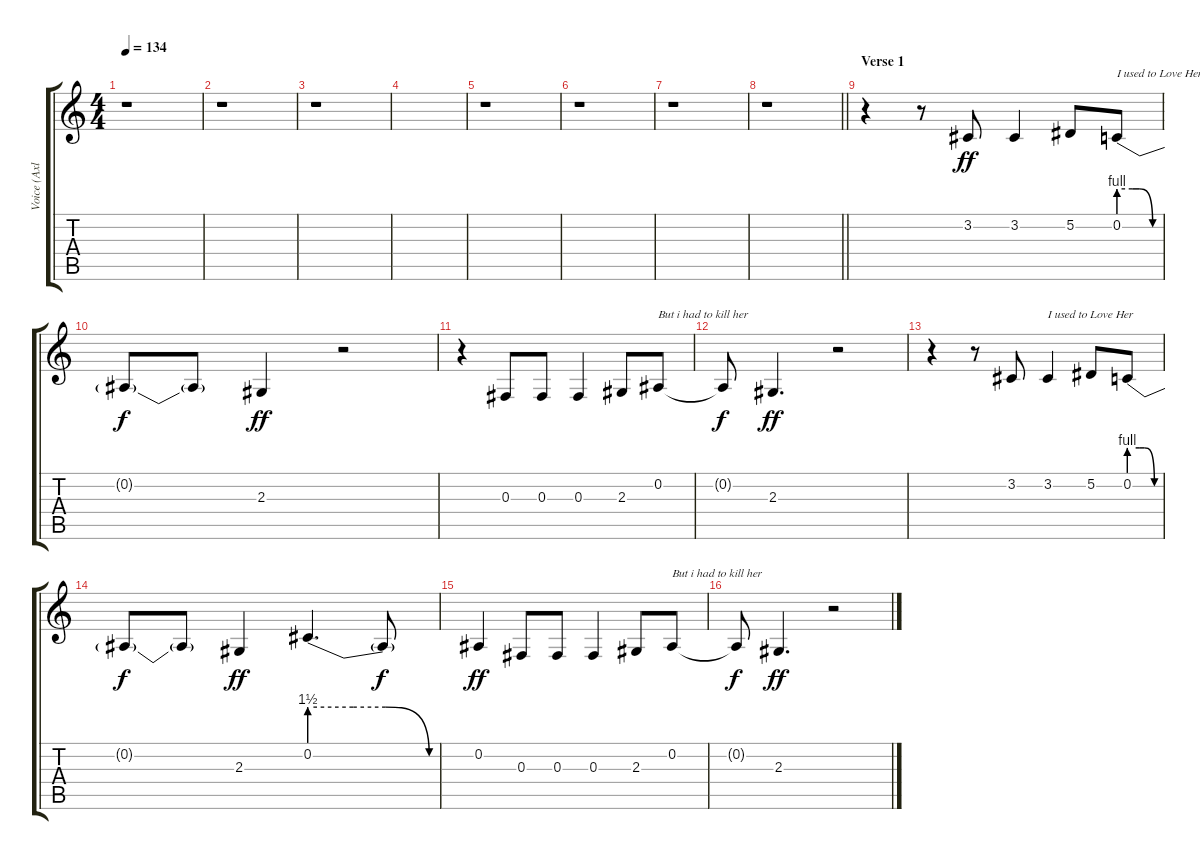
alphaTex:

\track ("Voice (Axl Rose)" "Voice (Axl") {instrument lead8bassandlead}
\staff {score tabs}
\tuning (Eb4 Bb3 Gb3 Db3 Ab2 Eb2) {hide}
\ts (4 4)
\tempo 134
\clef g2
\ks c
r.1{dy ff instrument lead8bassandlead} |
r.1 |
r.1 |
|
r.1 |
r.1 |
r.1 |
\barLineRight lightlight
r.1 |
\section ("" "Verse 1")
r.4 r.8 3.2.8 3.2.4 5.2.8 0.2{be (custom 0 4 20 4 30 4 50 0 60 0)}.8{txt "I used to Love Her"} |
0.2{t}.8{dy f} 0.2{t}.8 2.3.4{dy ff} r.2 |
r.4 0.3.8 0.3.8 0.3.4 2.3.8 0.2.8{txt "But i had to kill her"} |
0.2{t}.8{dy f} 2.3.4{d dy ff} r.2 |
r.4 r.8 3.2.8 3.2.4{txt "I used to Love Her"} 5.2.8 0.2{be (custom 0 4 20 4 30 4 50 0 60 0)}.8 |
0.2{t}.8{dy f} 0.2{t}.8 2.3.4{dy ff} 0.2{be (custom 0 6 20 6 35 6 55 0 60 0)}.4{d} 0.2{t}.8{dy f} |
0.2.4{dy ff} 0.3.8 0.3.8 0.3.4 2.3.8 0.2.8{txt "But i had to kill her"} |
0.2{t}.8{dy f} 2.3.4{d dy ff} r.2
